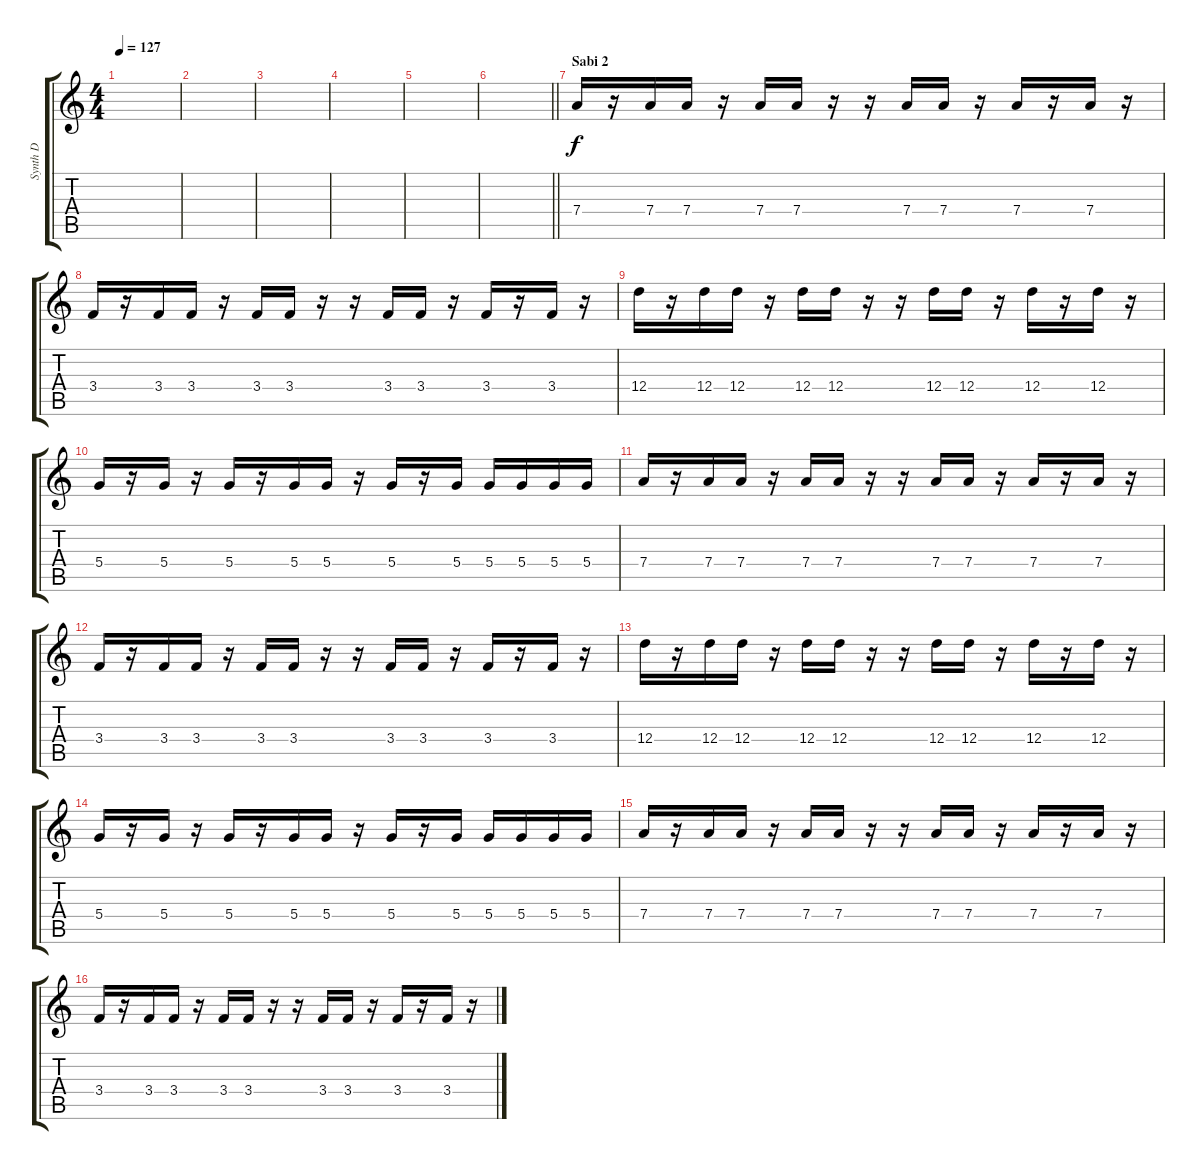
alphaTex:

\track ("Synth D" "Synth D") {instrument synthbass1}
\staff {score tabs}
\tuning (E4 B3 G3 D3 A2 E2) {hide}
\ts (4 4)
\tempo 127
\clef g2
\ks c
|
|
|
|
|
\barLineRight lightlight
|
\section ("" "Sabi 2")
7.4.16 r.16 7.4.16 7.4.16 r.16 7.4.16 7.4.16 r.16 r.16 7.4.16 7.4.16 r.16 7.4.16 r.16 7.4.16 r.16 |
3.4.16 r.16 3.4.16 3.4.16 r.16 3.4.16 3.4.16 r.16 r.16 3.4.16 3.4.16 r.16 3.4.16 r.16 3.4.16 r.16 |
12.4.16 r.16 12.4.16 12.4.16 r.16 12.4.16 12.4.16 r.16 r.16 12.4.16 12.4.16 r.16 12.4.16 r.16 12.4.16 r.16 |
5.4.16 r.16 5.4.16 r.16 5.4.16 r.16 5.4.16 5.4.16 r.16 5.4.16 r.16 5.4.16 5.4.16 5.4.16 5.4.16 5.4.16 |
7.4.16 r.16 7.4.16 7.4.16 r.16 7.4.16 7.4.16 r.16 r.16 7.4.16 7.4.16 r.16 7.4.16 r.16 7.4.16 r.16 |
3.4.16 r.16 3.4.16 3.4.16 r.16 3.4.16 3.4.16 r.16 r.16 3.4.16 3.4.16 r.16 3.4.16 r.16 3.4.16 r.16 |
12.4.16 r.16 12.4.16 12.4.16 r.16 12.4.16 12.4.16 r.16 r.16 12.4.16 12.4.16 r.16 12.4.16 r.16 12.4.16 r.16 |
5.4.16 r.16 5.4.16 r.16 5.4.16 r.16 5.4.16 5.4.16 r.16 5.4.16 r.16 5.4.16 5.4.16 5.4.16 5.4.16 5.4.16 |
7.4.16 r.16 7.4.16 7.4.16 r.16 7.4.16 7.4.16 r.16 r.16 7.4.16 7.4.16 r.16 7.4.16 r.16 7.4.16 r.16 |
3.4.16 r.16 3.4.16 3.4.16 r.16 3.4.16 3.4.16 r.16 r.16 3.4.16 3.4.16 r.16 3.4.16 r.16 3.4.16 r.16
